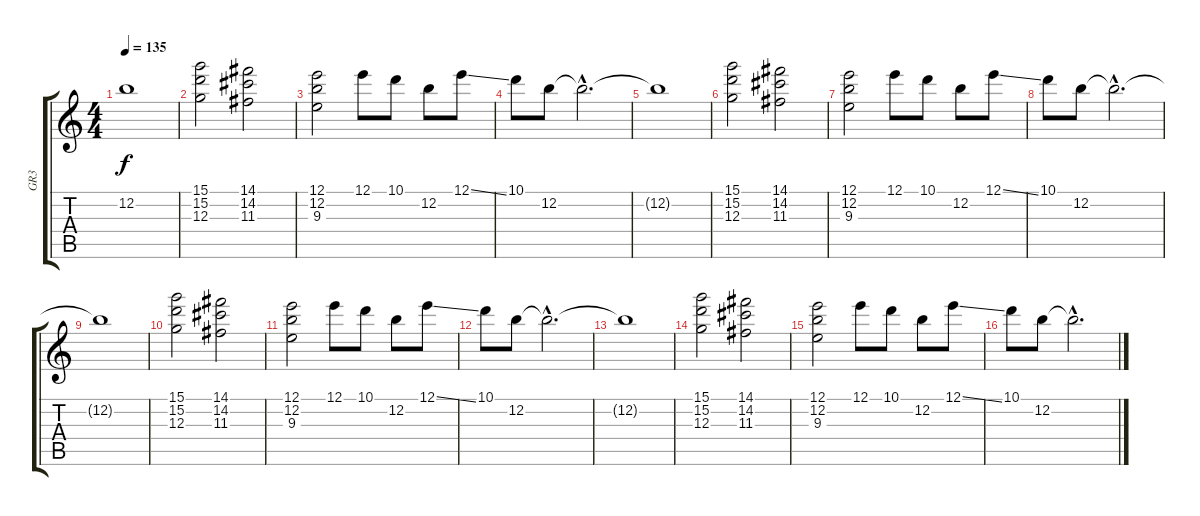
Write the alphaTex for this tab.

\track ("GR3" "GR3") {instrument distortionguitar}
\staff {score tabs}
\tuning (E4 B3 G3 D3 A2 E2) {hide}
\ts (4 4)
\tempo 135
\clef g2
\ks c
12.2{t}.1{dy f} |
(15.1 15.2 12.3).2 (14.1 14.2 11.3).2 |
(12.1 12.2 9.3).2 12.1.8 10.1.8 12.2.8 12.1{ss}.8 |
10.1.8 12.2.8 12.2{hac t}.2{d} |
12.2{t}.1 |
(15.1 15.2 12.3).2 (14.1 14.2 11.3).2 |
(12.1 12.2 9.3).2 12.1.8 10.1.8 12.2.8 12.1{ss}.8 |
10.1.8 12.2.8 12.2{hac t}.2{d} |
12.2{t}.1 |
(15.1 15.2 12.3).2 (14.1 14.2 11.3).2 |
(12.1 12.2 9.3).2 12.1.8 10.1.8 12.2.8 12.1{ss}.8 |
10.1.8 12.2.8 12.2{hac t}.2{d} |
12.2{t}.1 |
(15.1 15.2 12.3).2 (14.1 14.2 11.3).2 |
(12.1 12.2 9.3).2 12.1.8 10.1.8 12.2.8 12.1{ss}.8 |
10.1.8 12.2.8 12.2{hac t}.2{d}
